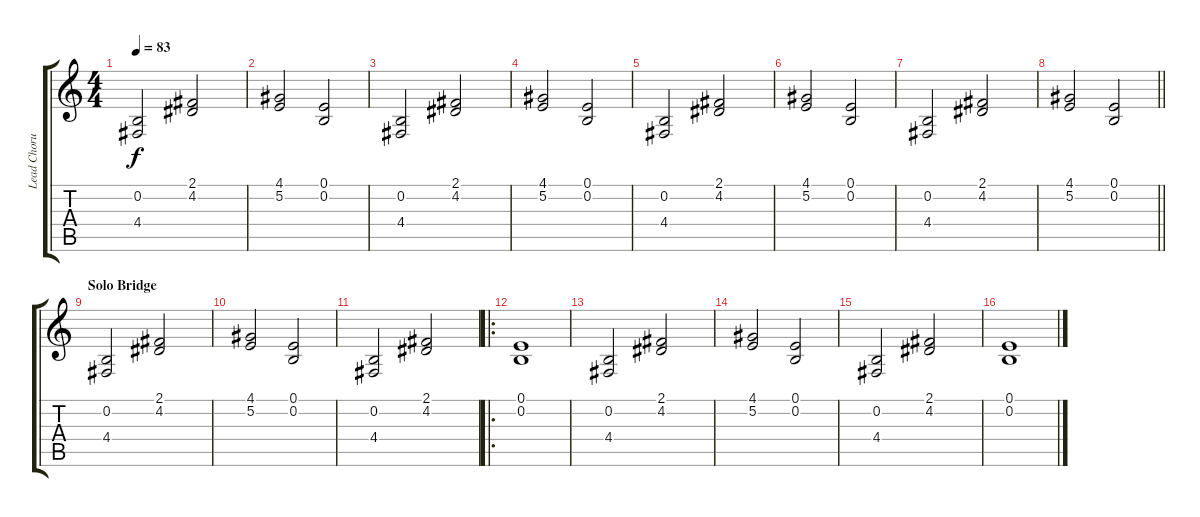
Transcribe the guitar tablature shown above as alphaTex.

\track ("Lead Chorus/ BS" "Lead Choru") {instrument drawbarorgan}
\staff {score tabs}
\tuning (E4 B3 G3 D3 A2 E2) {hide}
\ts (4 4)
\tempo 83
\clef g2
\ks c
(0.2 4.4).2{dy f} (2.1 4.2).2 |
(4.1 5.2).2 (0.1 0.2).2 |
(0.2 4.4).2 (2.1 4.2).2 |
(4.1 5.2).2 (0.1 0.2).2 |
(0.2 4.4).2 (2.1 4.2).2 |
(4.1 5.2).2 (0.1 0.2).2 |
(0.2 4.4).2 (2.1 4.2).2 |
\barLineRight lightlight
(4.1 5.2).2 (0.1 0.2).2 |
\section ("" "Solo Bridge")
(0.2 4.4).2 (2.1 4.2).2 |
(4.1 5.2).2 (0.1 0.2).2 |
(0.2 4.4).2 (2.1 4.2).2 |
\ro
(0.1 0.2).1 |
(0.2 4.4).2 (2.1 4.2).2 |
(4.1 5.2).2 (0.1 0.2).2 |
(0.2 4.4).2 (2.1 4.2).2 |
(0.1 0.2).1
